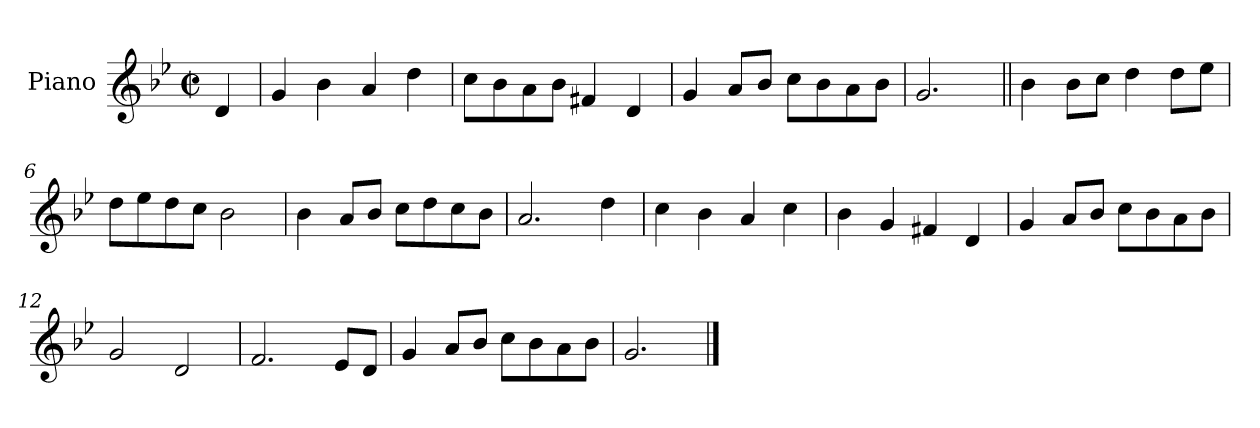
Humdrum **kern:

**kern
*part1
*staff1
*I"Piano
*I'Pno.
*clefG2
*k[b-e-]
*M2/2
*met(c|)
=
4d/
=1
4g/
4b-\
4a/
4dd\
=2
8cc\L
8b-\
8a\
8b-\J
4f#X/
4d/
=3
4g/
8a/L
8b-/J
8cc\L
8b-\
8a\
8b-\J
=4
2.g/
=5||
4b-\
8b-\L
8cc\J
4dd\
8dd\L
8ee-\J
!!LO:LB:g=z
=6
8dd\L
8ee-\
8dd\
8cc\J
2b-\
=7
4b-\
8a/L
8b-/J
8cc\L
8dd\
8cc\
8b-\J
=8
2.a/
4dd\
=9
4cc\
4b-\
4a/
4cc\
=10
4b-\
4g/
4f#X/
4d/
!!LO:LB:g=z
=11
4g/
8a/L
8b-/J
8cc\L
8b-\
8a\
8b-\J
=12
2g/
2d/
=13
2.f/
8e-/L
8d/J
=14
4g/
8a/L
8b-/J
8cc\L
8b-\
8a\
8b-\J
=15
2.g/
==
*-
